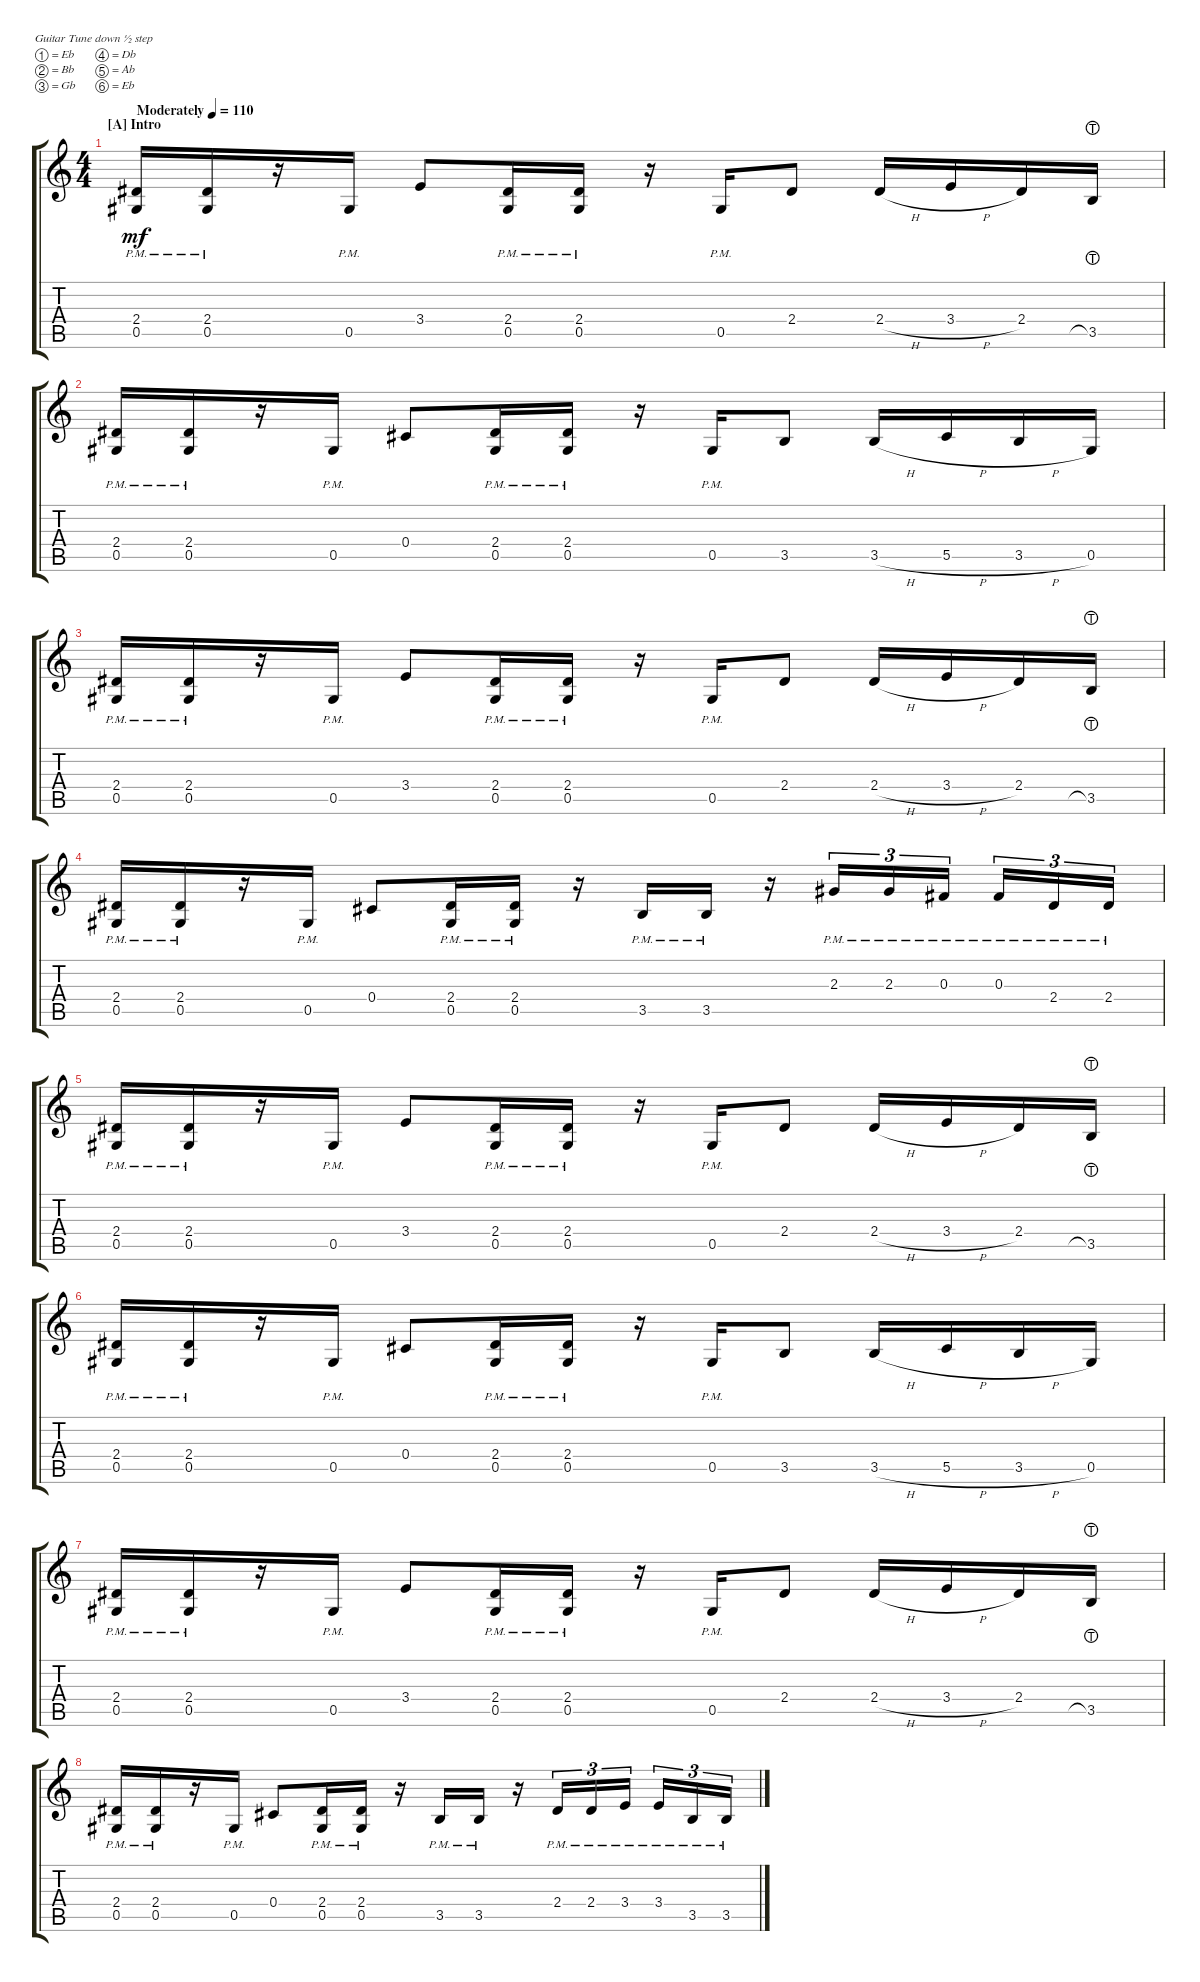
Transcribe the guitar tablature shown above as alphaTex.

\defaultSystemsLayout 4
\bracketExtendMode groupsimilarinstruments
\singleTrackTrackNamePolicy hidden
\multiTrackTrackNamePolicy hidden
\firstSystemTrackNameOrientation horizontal
\otherSystemsTrackNameOrientation horizontal
\track ("Сергей Попов" "E-Gt") {instrument distortionguitar}
\staff {score tabs}
\tuning (Eb4 Bb3 Gb3 Db3 Ab2 Eb2)
\ts (4 4)
\section ("A" "Intro")
\tempo (110 "Moderately")
\clef g2
\scale
1.06936
\ks c
(0.5{pm} 2.4{pm}).16{dy mf instrument distortionguitar} (2.4{pm} 0.5{pm}).16 r.16 0.5{pm}.16 3.4.8 (0.5{pm} 2.4{pm}).16 (0.5{pm} 2.4{pm}).16 r.16 0.5{pm}.16 2.4.8 2.4{h}.16 3.4{h}.16 2.4.16 3.5{lht}.16 |
\scale
0.930643 (0.5{pm} 2.4{pm}).16 (0.5{pm} 2.4{pm}).16 r.16 0.5{pm}.16 0.4.8 (0.5{pm} 2.4{pm}).16 (0.5{pm} 2.4{pm}).16 r.16 0.5{pm}.16 3.5.8 3.5{h}.16 5.5{h}.16 3.5{h}.16 0.5.16 |
\scale
1.03909 (0.5{pm} 2.4{pm}).16 (2.4{pm} 0.5{pm}).16 r.16 0.5{pm}.16 3.4.8 (0.5{pm} 2.4{pm}).16 (0.5{pm} 2.4{pm}).16 r.16 0.5{pm}.16 2.4.8 2.4{h}.16 3.4{h}.16 2.4.16 3.5{lht}.16 |
\scale
0.960908 (0.5{pm} 2.4{pm}).16 (0.5{pm} 2.4{pm}).16 r.16 0.5{pm}.16 0.4.8 (0.5{pm} 2.4{pm}).16 (0.5{pm} 2.4{pm}).16 r.16 3.5{pm}.16 3.5{pm}.16 r.16 2.3{pm}.16{tu (3 2)} 2.3{pm}.16{tu (3 2)} 0.3{pm}.16{tu (3 2)} 0.3{pm}.16{tu (3 2)} 2.4{pm}.16{tu (3 2)} 2.4{pm}.16{tu (3 2)} |
\scale
1.03909 (0.5{pm} 2.4{pm}).16 (2.4{pm} 0.5{pm}).16 r.16 0.5{pm}.16 3.4.8 (0.5{pm} 2.4{pm}).16 (0.5{pm} 2.4{pm}).16 r.16 0.5{pm}.16 2.4.8 2.4{h}.16 3.4{h}.16 2.4.16 3.5{lht}.16 |
\scale
0.960908 (0.5{pm} 2.4{pm}).16 (0.5{pm} 2.4{pm}).16 r.16 0.5{pm}.16 0.4.8 (0.5{pm} 2.4{pm}).16 (0.5{pm} 2.4{pm}).16 r.16 0.5{pm}.16 3.5.8 3.5{h}.16 5.5{h}.16 3.5{h}.16 0.5.16 |
\scale
1.03909 (0.5{pm} 2.4{pm}).16 (2.4{pm} 0.5{pm}).16 r.16 0.5{pm}.16 3.4.8 (0.5{pm} 2.4{pm}).16 (0.5{pm} 2.4{pm}).16 r.16 0.5{pm}.16 2.4.8 2.4{h}.16 3.4{h}.16 2.4.16 3.5{lht}.16 |
\scale
0.960908 (0.5{pm} 2.4{pm}).16 (0.5{pm} 2.4{pm}).16 r.16 0.5{pm}.16 0.4.8 (0.5{pm} 2.4{pm}).16 (0.5{pm} 2.4{pm}).16 r.16 3.5{pm}.16 3.5{pm}.16 r.16 2.4{pm}.16{tu (3 2)} 2.4{pm}.16{tu (3 2)} 3.4{pm}.16{tu (3 2)} 3.4{pm}.16{tu (3 2)} 3.5{pm}.16{tu (3 2)} 3.5{pm}.16{tu (3 2)}
